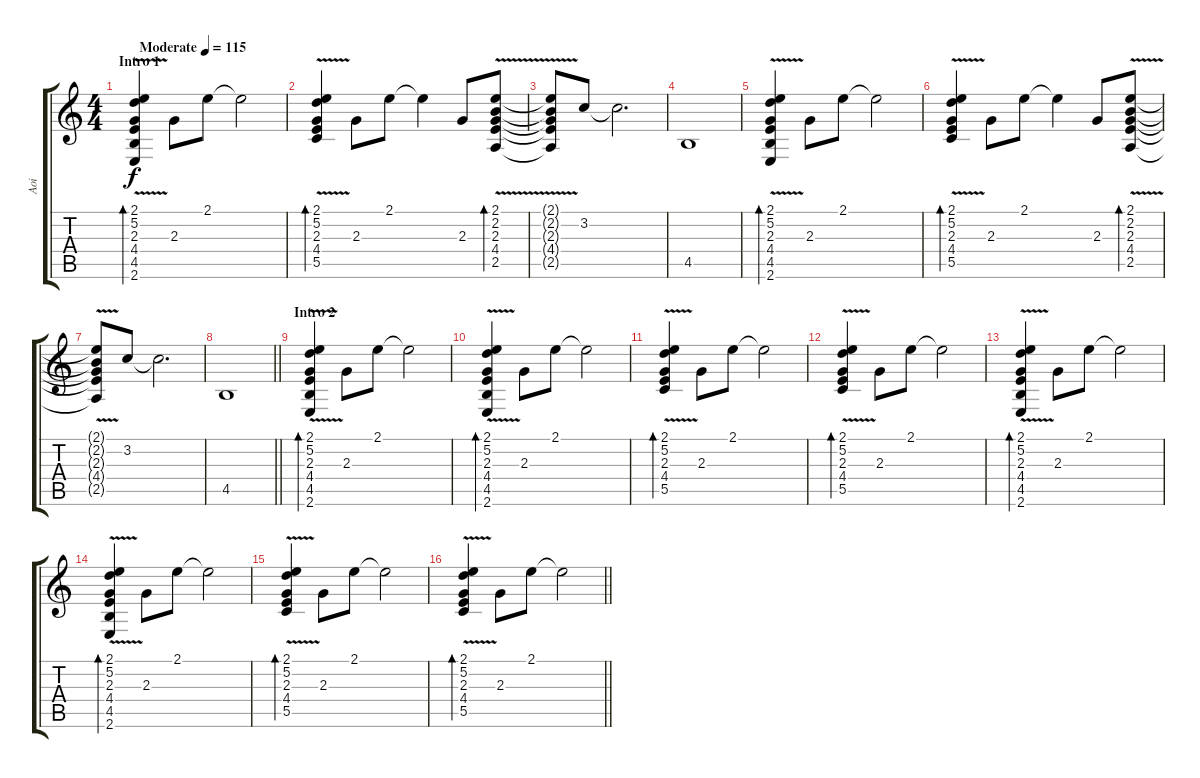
\track ("Aoi" "Aoi") {instrument distortionguitar}
\staff {score tabs}
\tuning (D4 A3 F3 C3 G2 D2) {hide}
\ts (4 4)
\section ("" "Intro 1")
\tempo (115 "Moderate")
\clef g2
\ks c
(2.1{v} 5.2{v} 2.3{v} 4.4{v} 4.5{v} 2.6{v}).4{bd 60 dy f instrument electricguitarclean} 2.3.8 2.1.8 2.1{t}.2 |
(2.1{v} 5.2{v} 2.3{v} 4.4{v} 5.5{v}).4{bd 60} 2.3.8 2.1.8 2.1{t}.4 2.3.8 (2.1{v} 2.2{v} 2.3{v} 4.4{v} 2.5{v}).8{bd 60} |
(2.1{t} 2.2{t} 2.3{t} 4.4{t} 2.5{t}).8 3.2.8 3.2{t}.2{d} |
4.5.1 |
(2.1{v} 5.2{v} 2.3{v} 4.4{v} 4.5{v} 2.6{v}).4{bd 60} 2.3.8 2.1.8 2.1{t}.2 |
(2.1{v} 5.2{v} 2.3{v} 4.4{v} 5.5{v}).4{bd 60} 2.3.8 2.1.8 2.1{t}.4 2.3.8 (2.1{v} 2.2{v} 2.3{v} 4.4{v} 2.5{v}).8{bd 60} |
(2.1{t} 2.2{t} 2.3{t} 4.4{t} 2.5{t}).8 3.2.8 3.2{t}.2{d} |
\barLineRight lightlight
4.5.1 |
\section ("" "Intro 2")
(2.1{v} 5.2{v} 2.3{v} 4.4{v} 4.5{v} 2.6{v}).4{bd 60} 2.3.8 2.1.8 2.1{t}.2 |
(2.1{v} 5.2{v} 2.3{v} 4.4{v} 4.5{v} 2.6{v}).4{bd 60} 2.3.8 2.1.8 2.1{t}.2 |
(2.1{v} 5.2{v} 2.3{v} 4.4{v} 5.5{v}).4{bd 60} 2.3.8 2.1.8 2.1{t}.2 |
(2.1{v} 5.2{v} 2.3{v} 4.4{v} 5.5{v}).4{bd 60} 2.3.8 2.1.8 2.1{t}.2 |
(2.1{v} 5.2{v} 2.3{v} 4.4{v} 4.5{v} 2.6{v}).4{bd 60} 2.3.8 2.1.8 2.1{t}.2 |
(2.1{v} 5.2{v} 2.3{v} 4.4{v} 4.5{v} 2.6{v}).4{bd 60} 2.3.8 2.1.8 2.1{t}.2 |
(2.1{v} 5.2{v} 2.3{v} 4.4{v} 5.5{v}).4{bd 60} 2.3.8 2.1.8 2.1{t}.2 |
\barLineRight lightlight
(2.1{v} 5.2{v} 2.3{v} 4.4{v} 5.5{v}).4{bd 60} 2.3.8 2.1.8 2.1{t}.2
